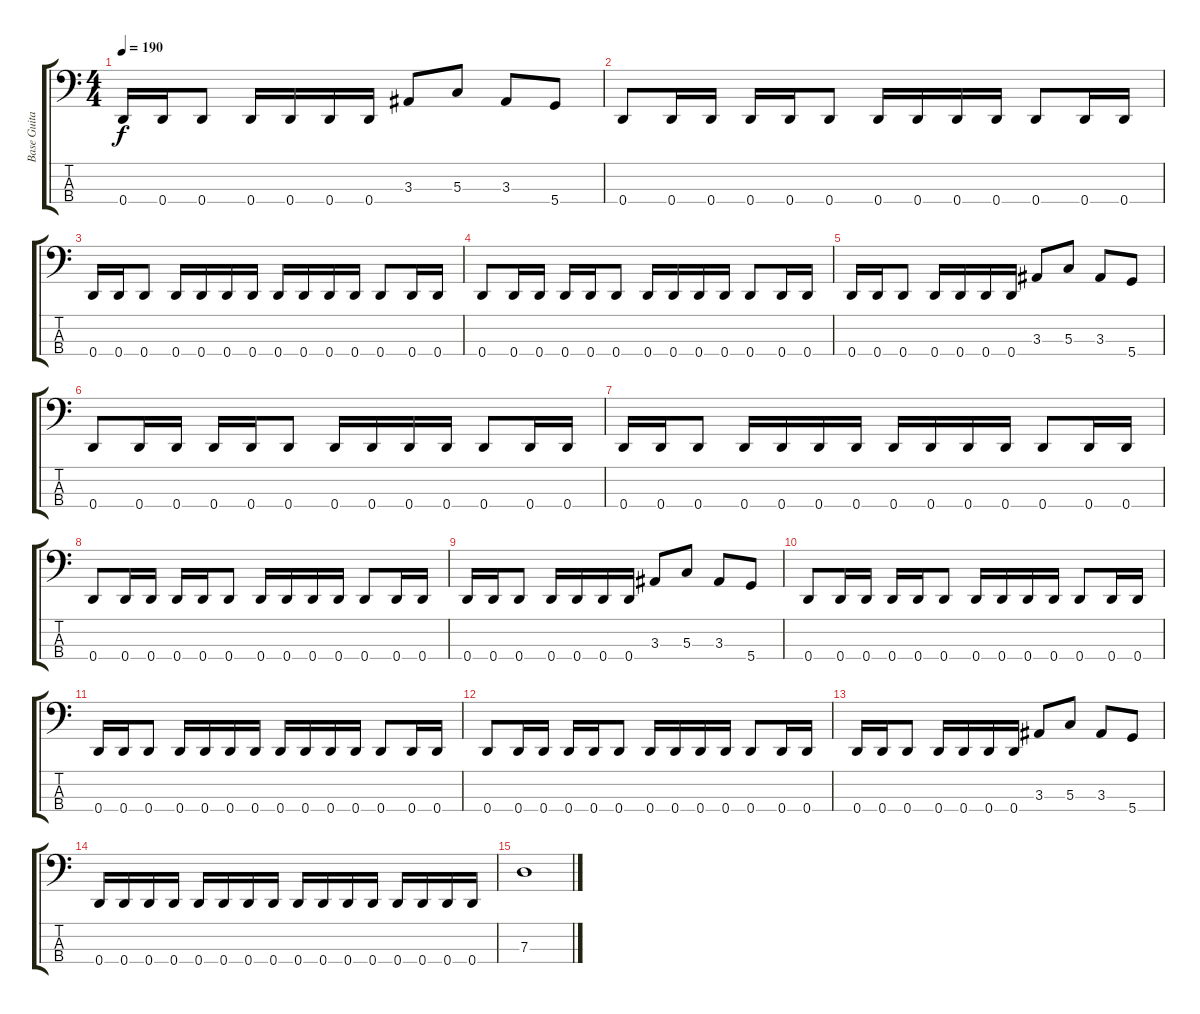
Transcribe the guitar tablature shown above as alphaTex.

\track ("Base Guitar" "Base Guita") {instrument electricbassfinger}
\staff {score tabs}
\tuning (F2 C2 G1 D1) {hide}
\ts (4 4)
\tempo 190
\clef f4
\ks c
0.4.16{dy f} 0.4.16 0.4.8 0.4.16 0.4.16 0.4.16 0.4.16 3.3.8 5.3.8 3.3.8 5.4.8 |
0.4.8 0.4.16 0.4.16 0.4.16 0.4.16 0.4.8 0.4.16 0.4.16 0.4.16 0.4.16 0.4.8 0.4.16 0.4.16 |
0.4.16 0.4.16 0.4.8 0.4.16 0.4.16 0.4.16 0.4.16 0.4.16 0.4.16 0.4.16 0.4.16 0.4.8 0.4.16 0.4.16 |
0.4.8 0.4.16 0.4.16 0.4.16 0.4.16 0.4.8 0.4.16 0.4.16 0.4.16 0.4.16 0.4.8 0.4.16 0.4.16 |
0.4.16 0.4.16 0.4.8 0.4.16 0.4.16 0.4.16 0.4.16 3.3.8 5.3.8 3.3.8 5.4.8 |
0.4.8 0.4.16 0.4.16 0.4.16 0.4.16 0.4.8 0.4.16 0.4.16 0.4.16 0.4.16 0.4.8 0.4.16 0.4.16 |
0.4.16 0.4.16 0.4.8 0.4.16 0.4.16 0.4.16 0.4.16 0.4.16 0.4.16 0.4.16 0.4.16 0.4.8 0.4.16 0.4.16 |
0.4.8 0.4.16 0.4.16 0.4.16 0.4.16 0.4.8 0.4.16 0.4.16 0.4.16 0.4.16 0.4.8 0.4.16 0.4.16 |
0.4.16 0.4.16 0.4.8 0.4.16 0.4.16 0.4.16 0.4.16 3.3.8 5.3.8 3.3.8 5.4.8 |
0.4.8 0.4.16 0.4.16 0.4.16 0.4.16 0.4.8 0.4.16 0.4.16 0.4.16 0.4.16 0.4.8 0.4.16 0.4.16 |
0.4.16 0.4.16 0.4.8 0.4.16 0.4.16 0.4.16 0.4.16 0.4.16 0.4.16 0.4.16 0.4.16 0.4.8 0.4.16 0.4.16 |
0.4.8 0.4.16 0.4.16 0.4.16 0.4.16 0.4.8 0.4.16 0.4.16 0.4.16 0.4.16 0.4.8 0.4.16 0.4.16 |
0.4.16 0.4.16 0.4.8 0.4.16 0.4.16 0.4.16 0.4.16 3.3.8 5.3.8 3.3.8 5.4.8 |
0.4.16 0.4.16 0.4.16 0.4.16 0.4.16 0.4.16 0.4.16 0.4.16 0.4.16 0.4.16 0.4.16 0.4.16 0.4.16 0.4.16 0.4.16 0.4.16 |
7.3.1
